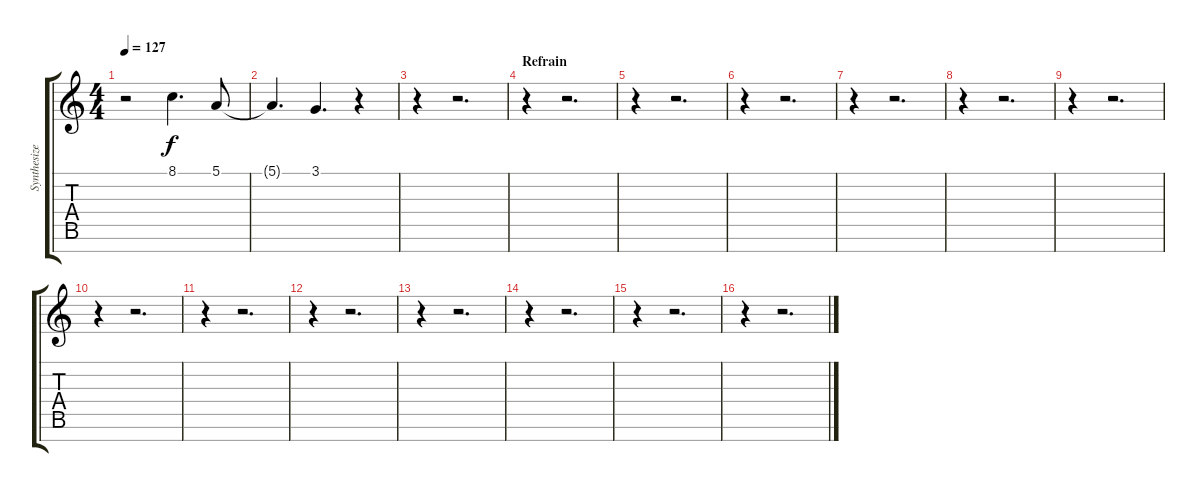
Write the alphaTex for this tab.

\track ("Synthesizer (Staff 1)" "Synthesize") {instrument lead7fifths}
\staff {score tabs}
\tuning (E4 B3 G3 D3 A2 E2 B1) {hide}
\ts (4 4)
\tempo 127
\clef g2
\ks c
r.2{dy f} 8.1.4{d} 5.1.8 |
5.1{t}.4{d} 3.1.4{d} r.4 |
r.4 r.2{d} |
\section ("" "Refrain")
r.4 r.2{d} |
r.4 r.2{d} |
r.4 r.2{d} |
r.4 r.2{d} |
r.4 r.2{d} |
r.4 r.2{d} |
r.4 r.2{d} |
r.4 r.2{d} |
r.4 r.2{d} |
r.4 r.2{d} |
r.4 r.2{d} |
r.4 r.2{d} |
r.4 r.2{d}
